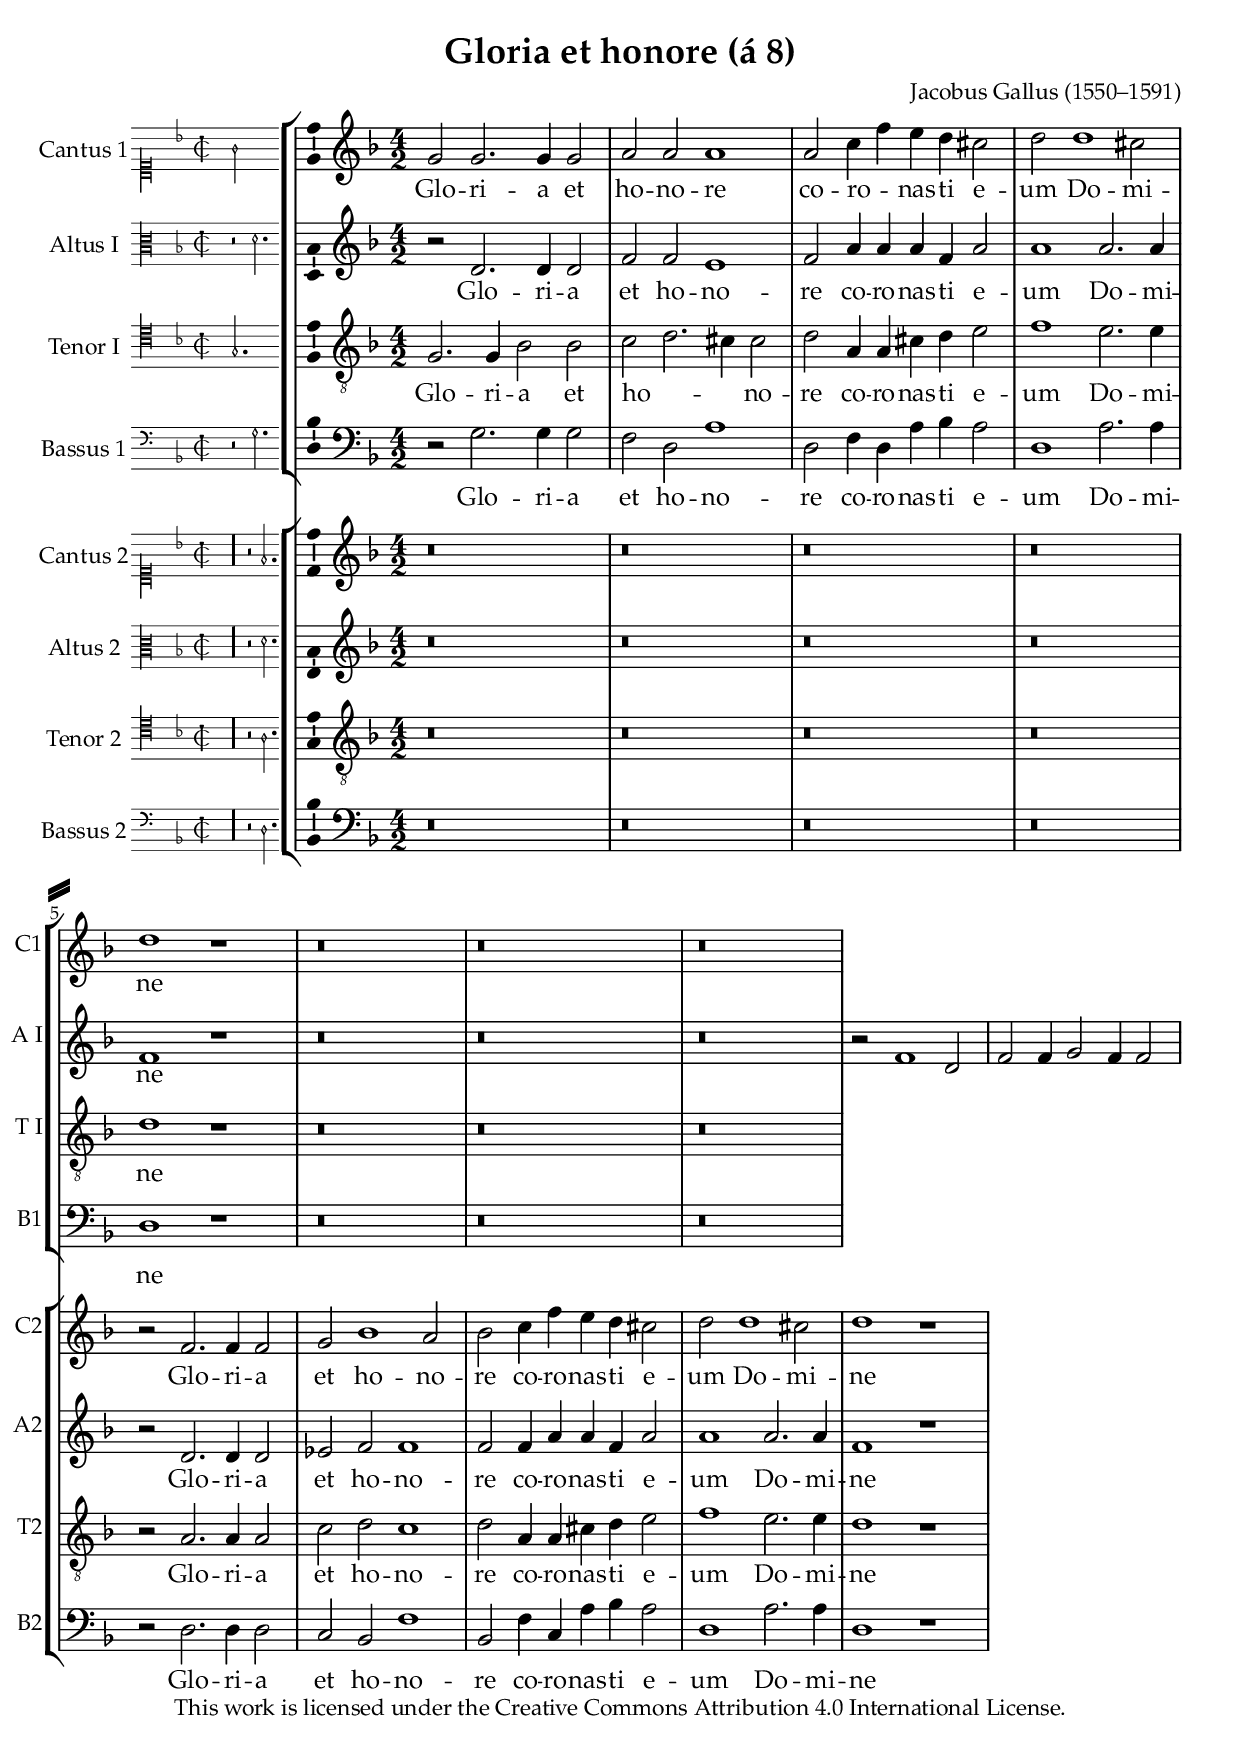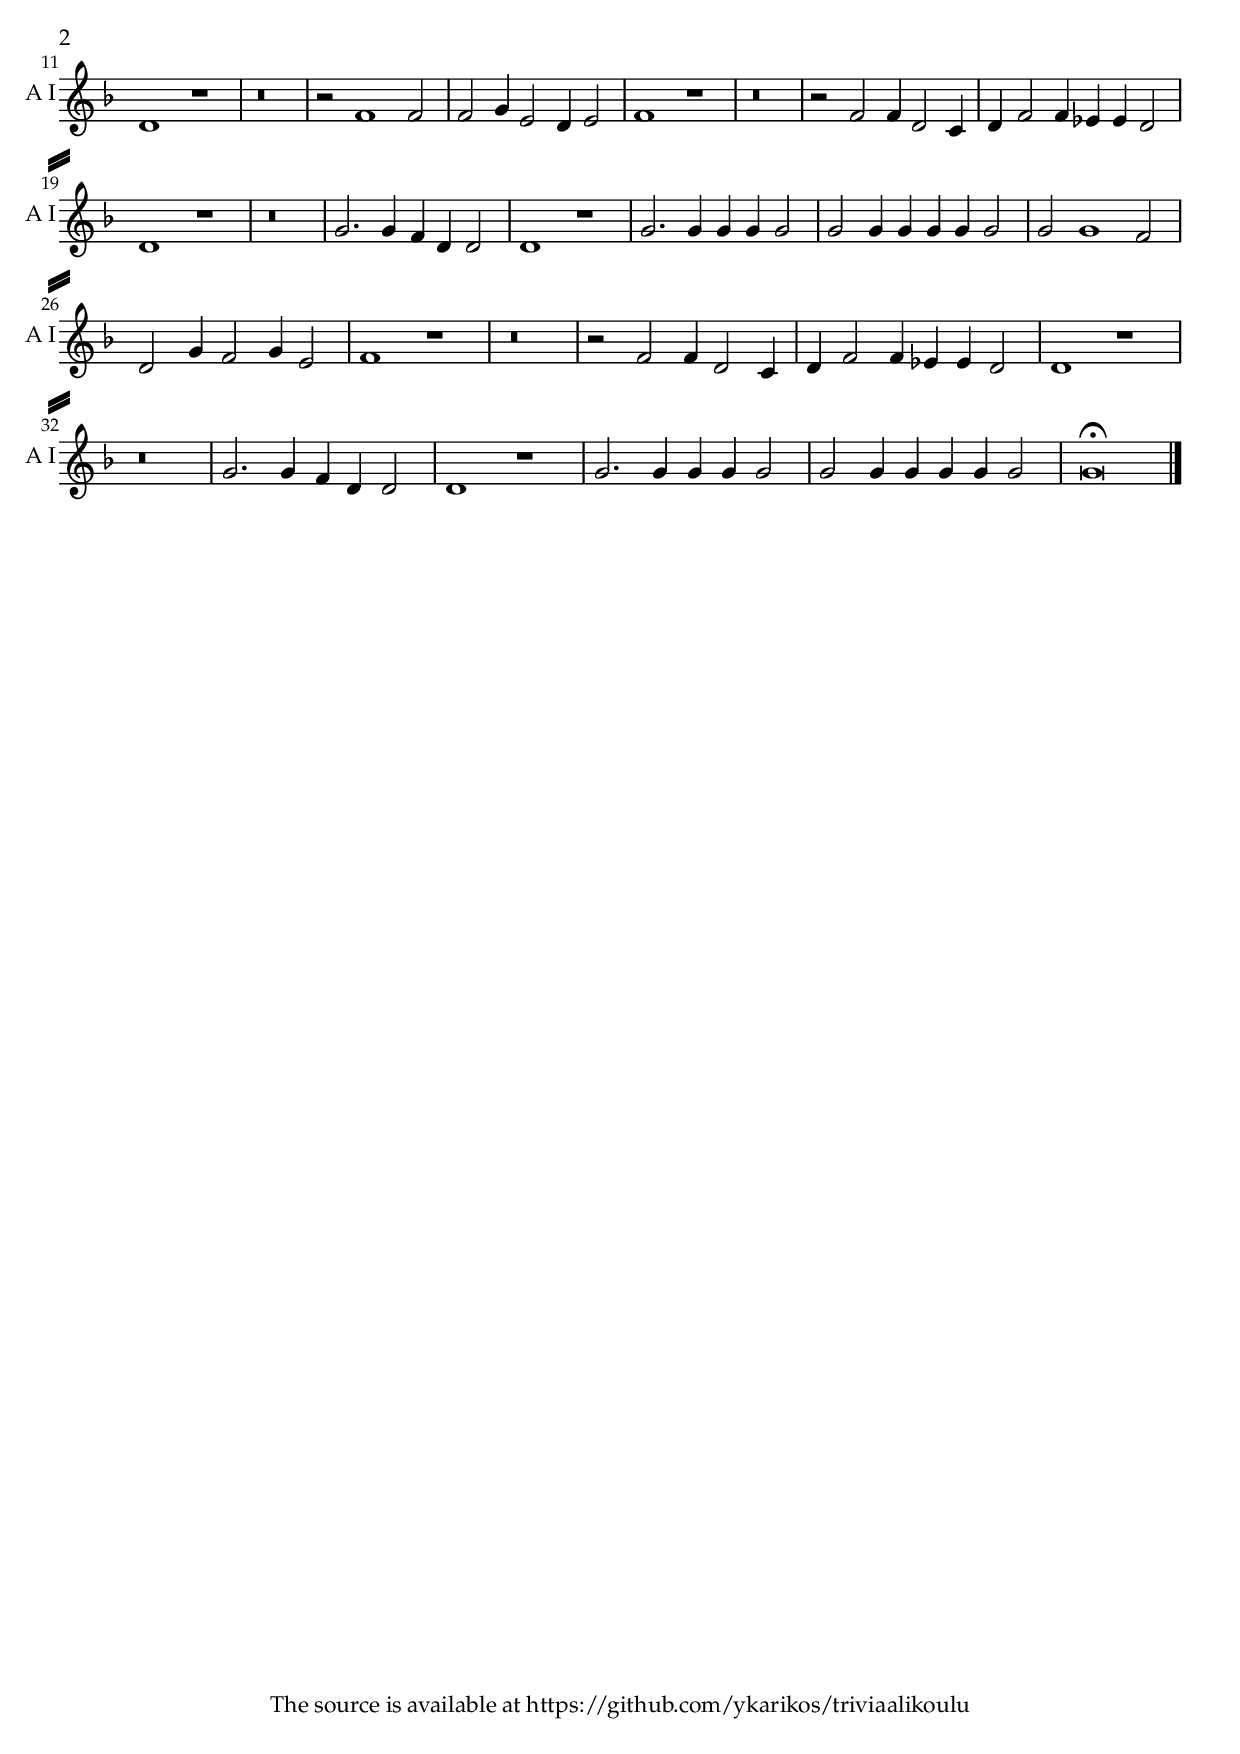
\version "2.19.49"
\include "suomi.ly"

global = { 
%  \numericTimeSignature
  \time 4/2 
%  \autoBeamOff
  \key d \minor
  \set Staff.midiInstrument = #"voice oohs"
}

\header {
  title = "Gloria et honore (á 8)"
%  subtitle = ""
  composer = "Jacobus Gallus (1550–1591)"
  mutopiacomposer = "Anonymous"
%  instrument = "Voice (SATB)"
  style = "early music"
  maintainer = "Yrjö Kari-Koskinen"
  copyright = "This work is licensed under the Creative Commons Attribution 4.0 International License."
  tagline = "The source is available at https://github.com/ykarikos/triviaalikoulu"
}

\paper {
	system-separator-markup = \slashSeparator
    #(define fonts
        (make-pango-font-tree "Palatino"
                              "Nimbus Sans"
                              "Luxi Mono"
                              (/ staff-height pt 20)))
}

% First choir

SopranoOneMusic = \relative c'' {
	\set Staff.instrumentName = #"Cantus 1"
	\set Staff.shortInstrumentName = "C1"

	\incipit { \clef "mensural-c1" \key d \minor \time 2/2 g'2 }

	g2 g2. g4 g2 | a a a1 | a2 c4( f) e d cis2 | d d1 cis2 | 
	d1 r1 | r\breve | r\breve | r\breve |
%  \time 4/2 
%  \once \override Staff.TimeSignature.break-visibility = ##(#t #f #t)
%  g\breve\fermata \bar "|."
}


AltoOneMusic = \relative c' {
	\set Staff.instrumentName = #"Altus I"
	\set Staff.shortInstrumentName = "A I"

	\incipit { \clef "mensural-c3" \key d \minor \time 2/2 r2 d'2. }

	r2 d2. d4 d2 | f f e1 | f2 a4 a a f a2 | a1 a2. a4 |
	f1 r1 | r\breve | r\breve | r\breve |
	r2 f1 d2 | f2 f4 g2 f4 f2 | d1 r1 | r\breve

% 2

	r2 f1 f2 | f2 g4 e2 d4 e2 | f1 r | r\breve |
	r2 f2 f4 d2 c4 | d f2 f4 es es d2 | d1 r | r\breve |
	g2. g4 f d d2 | d1 r | g2. g4 g g g2 | g g4 g g g g2 |

% 3

	g2 g1 f2 | d2 g4 f2 g4 e2 | f1 r | r\breve |
	r2 f f4 d2 c4 | d f2 f4 es es d2 | d1 r | r\breve |
	g2. g4 f d d2 | d1 r | g2. g4 g g g2 | g g4 g g g g2 |
	g\breve\fermata \bar "|."
}


TenoreOneMusic = \relative c' {
	\set Staff.instrumentName = #"Tenor I"
	\set Staff.shortInstrumentName = "T I"

	\incipit { \clef "mensural-c4" \key d \minor \time 2/2 g2. }

	\clef "treble_8"
	g2. g4 b2 b | c( d2. cis4) cis2 | d a4 a cis d e2 | f1 e2. e4 |
	d1 r1 | r\breve | r\breve | r\breve |
%  \time 4/2 
%  \once \override Staff.TimeSignature.break-visibility = ##(#t #f #t)
%  g\breve\fermata
}


BassOneMusic = \relative c' {
	\set Staff.instrumentName = #"Bassus 1"
	\set Staff.shortInstrumentName = "B1"

	\incipit { \clef "mensural-f" \key d \minor \time 2/2 r2 g2. }

	\clef bass
	r2 g2. g4 g2 | f d a'1 | d,2 f4 d a' b a2 | d,1 a'2. a4 |
	d,1 r1 | r\breve | r\breve | r\breve |

%  \time 4/2 
%  \once \override Staff.TimeSignature.break-visibility = ##(#t #f #t)
%  g,\breve\fermata
}




stanzaOneLyricsChoirOne = \lyricmode {
	Glo -- ri -- a et ho -- no -- re
	co -- ro -- nas -- ti e -- um Do -- mi -- ne
}


% Second choir

SopranoTwoMusic = \relative c' {
	\set Staff.instrumentName = #"Cantus 2"
	\set Staff.shortInstrumentName = "C2"

	\incipit { 
		\clef "mensural-c1" \key d \minor \time 2/2
		r\maxima
		r2 f'2. 
	}

	r\breve | r\breve | r\breve | r\breve | 
	r2 f2. f4 f2 | g b1 a2 | b2 c4 f e d cis2 | d2 d1 cis2 |
	d1 r1 |

%  \time 4/2 
%  \once \override Staff.TimeSignature.break-visibility = ##(#t #f #t)
%  g\breve\fermata \bar "|."
}


AltoTwoMusic = \relative c' {
	\set Staff.instrumentName = #"Altus 2"
	\set Staff.shortInstrumentName = "A2"

	\incipit { 
		\clef "mensural-c3" \key d \minor \time 2/2 
		r\maxima
		r2 d'2. 
	}

	r\breve | r\breve | r\breve | r\breve | 
	r2 d2. d4 d2 | es f f1 | f2 f4 a a f a2 | a1 a2. a4 |
	f1 r1 |

%  \time 4/2 
%  \once \override Staff.TimeSignature.break-visibility = ##(#t #f #t)
%  d\breve\fermata
}


TenoreTwoMusic = \relative c' {
	\set Staff.instrumentName = #"Tenor 2"
	\set Staff.shortInstrumentName = "T2"

	\incipit { 
		\clef "mensural-c4" \key d \minor \time 2/2 
		r\maxima
		r2 a2.
	}

	\clef "treble_8"
	r\breve | r\breve | r\breve | r\breve | 
	r2 a2. a4 a 2 | c d c1 | d2 a4 a cis d e2 | f1 e2. e4 |
	d1 r1 |
%  \time 4/2 
%  \once \override Staff.TimeSignature.break-visibility = ##(#t #f #t)
%  g\breve\fermata
}



BassTwoMusic = \relative c {
	\set Staff.instrumentName = #"Bassus 2"
	\set Staff.shortInstrumentName = "B2"

	\incipit { 
		\clef "mensural-f" \key d \minor \time 2/2 
		r\maxima
		r2 d2. 
	}

	\clef bass
	r\breve | r\breve | r\breve | r\breve | 
	r2 d2. d4 d2 | c b f'1 | b,2 f'4 c a' b a2 | d,1 a'2. a4 |
	d,1 r1 |
%  \time 4/2 
%  \once \override Staff.TimeSignature.break-visibility = ##(#t #f #t)
%  g,\breve\fermata
}



stanzaOneLyricsChoirTwo = \lyricmode {
	Glo -- ri -- a et ho -- no -- re
	co -- ro -- nas -- ti e -- um Do -- mi -- ne
}


\score {
<<
  \new StaffGroup = choirOneStaff <<
    \new Staff <<
      \new Voice = "Soprano" {
		\global
        \SopranoOneMusic
      }
     \new Lyrics \lyricsto "Soprano" {
       \stanzaOneLyricsChoirOne
     }
    >>
    \new Staff <<
      \new Voice = "Alto" {
        \global
        \AltoOneMusic
      }
     \new Lyrics \lyricsto "Alto" {
       \stanzaOneLyricsChoirOne
     }
    >>
    \new Staff <<
      \new Voice = "Tenore" {
        \global
        \TenoreOneMusic
      }
      \new Lyrics \lyricsto "Tenore" {
       \stanzaOneLyricsChoirOne
      }
    >>
    \new Staff <<
      \new Voice = "Bass" {
        \global
        \BassOneMusic
      }
      \new Lyrics \lyricsto "Bass" {
       \stanzaOneLyricsChoirOne
      }
    >>
  >>

  \new StaffGroup = choirTwoStaff <<
    \new Staff <<
      \new Voice = "SopranoTwo" {
		\global
        \SopranoTwoMusic
      }
     \new Lyrics \lyricsto "SopranoTwo" {
       \stanzaOneLyricsChoirTwo
     }
    >>
    \new Staff <<
      \new Voice = "AltoTwo" {
        \global
        \AltoTwoMusic
      }
     \new Lyrics \lyricsto "AltoTwo" {
       \stanzaOneLyricsChoirTwo
     }
    >>
    \new Staff <<
      \new Voice = "TenoreTwo" {
        \global
        \TenoreTwoMusic
      }
      \new Lyrics \lyricsto "TenoreTwo" {
       \stanzaOneLyricsChoirTwo
      }
    >>
    \new Staff <<
      \new Voice = "BassTwo" {
        \global
        \BassTwoMusic
      }
      \new Lyrics \lyricsto "BassTwo" {
       \stanzaOneLyricsChoirTwo
      }
    >>
  >>
>>

  \midi { 
    \tempo 4 = 160
  }
  \layout {
    \context {
      \Voice
      \consists "Ambitus_engraver"
		\hide Slur
    }
    indent = 4\cm
    incipit-width = 2.5\cm
    \context {
     \Score
     \override VerticalAxisGroup.remove-first = ##t
    }
  }
}